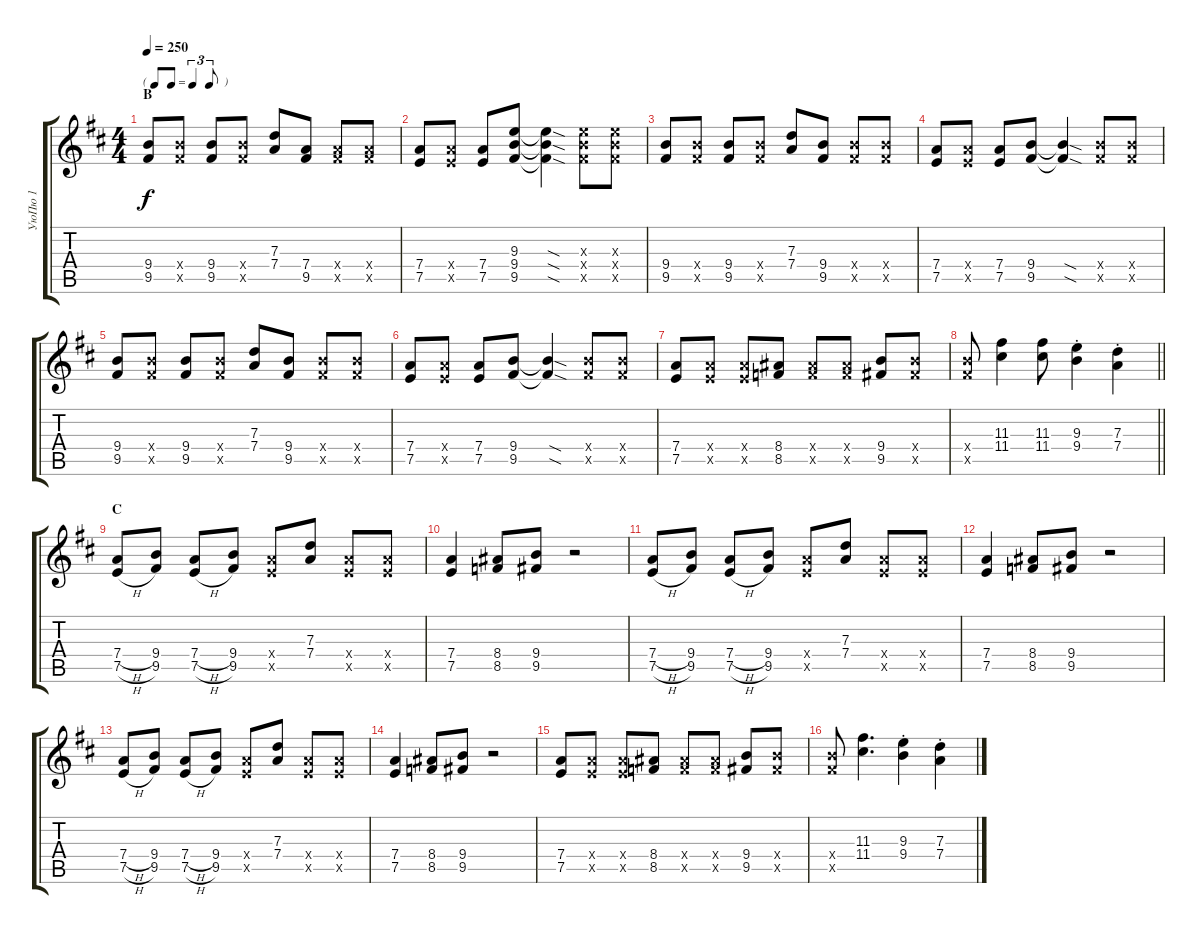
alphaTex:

\track ("УюПю 1" "УюПю 1") {instrument overdrivenguitar}
\staff {score tabs}
\tuning (E4 B3 G3 D3 A2 E2) {hide}
\ts (4 4)
\tf triplet8th
\section ("" "B")
\tempo 250
\clef g2
\ks d
(9.4 9.5).8{dy f} (9.4{x} 9.5{x}).8 (9.4 9.5).8 (9.4{x} 9.5{x}).8 (7.3 7.4).8 (7.4 9.5).8 (7.4{x} 9.5{x}).8 (7.4{x} 9.5{x}).8 |
(7.4 7.5).8 (7.4{x} 7.5{x}).8 (7.4 7.5).8 (9.3 9.4 9.5).8 (9.3{sod t} 9.4{sod t} 9.5{sod t}).4 (9.3{x} 9.4{x} 9.5{x}).8 (9.3{x} 9.4{x} 9.5{x}).8 |
(9.4 9.5).8 (9.4{x} 9.5{x}).8 (9.4 9.5).8 (9.4{x} 9.5{x}).8 (7.3 7.4).8 (9.4 9.5).8 (9.4{x} 9.5{x}).8 (9.4{x} 9.5{x}).8 |
(7.4 7.5).8 (7.4{x} 7.5{x}).8 (7.4 7.5).8 (9.4 9.5).8 (9.4{sod t} 9.5{sod t}).4 (9.4{x} 9.5{x}).8 (9.4{x} 9.5{x}).8 |
(9.4 9.5).8 (9.4{x} 9.5{x}).8 (9.4 9.5).8 (9.4{x} 9.5{x}).8 (7.3 7.4).8 (9.4 9.5).8 (9.4{x} 9.5{x}).8 (9.4{x} 9.5{x}).8 |
(7.4 7.5).8 (7.4{x} 7.5{x}).8 (7.4 7.5).8 (9.4 9.5).8 (9.4{sod t} 9.5{sod t}).4 (9.4{x} 9.5{x}).8 (9.4{x} 9.5{x}).8 |
(7.4 7.5).8 (7.4{x} 7.5{x}).8 (7.4{x} 7.5{x}).8 (8.4 8.5).8 (8.4{x} 8.5{x}).8 (8.4{x} 8.5{x}).8 (9.4 9.5).8 (9.4{x} 9.5{x}).8 |
\barLineRight lightlight
(9.4{x} 9.5{x}).8 (11.3 11.4).4 (11.3 11.4).8 (9.3{st} 9.4{st}).4 (7.3{st} 7.4{st}).4 |
\section ("" "C")
(7.4{h} 7.5{h}).8 (9.4 9.5).8 (7.4{h} 7.5{h}).8 (9.4 9.5).8 (7.4{x} 7.5{x}).8 (7.3 7.4).8 (7.4{x} 7.5{x}).8 (7.4{x} 7.5{x}).8 |
(7.4 7.5).4 (8.4 8.5).8 (9.4 9.5).8 r.2 |
(7.4{h} 7.5{h}).8 (9.4 9.5).8 (7.4{h} 7.5{h}).8 (9.4 9.5).8 (7.4{x} 7.5{x}).8 (7.3 7.4).8 (7.4{x} 7.5{x}).8 (7.4{x} 7.5{x}).8 |
(7.4 7.5).4 (8.4 8.5).8 (9.4 9.5).8 r.2 |
(7.4{h} 7.5{h}).8 (9.4 9.5).8 (7.4{h} 7.5{h}).8 (9.4 9.5).8 (7.4{x} 7.5{x}).8 (7.3 7.4).8 (7.4{x} 7.5{x}).8 (7.4{x} 7.5{x}).8 |
(7.4 7.5).4 (8.4 8.5).8 (9.4 9.5).8 r.2 |
(7.4 7.5).8 (7.4{x} 7.5{x}).8 (7.4{x} 7.5{x}).8 (8.4 8.5).8 (8.4{x} 8.5{x}).8 (8.4{x} 8.5{x}).8 (9.4 9.5).8 (9.4{x} 9.5{x}).8 |
(9.4{x} 9.5{x}).8 (11.3 11.4).4{d} (9.3{st} 9.4{st}).4 (7.3{st} 7.4{st}).4
